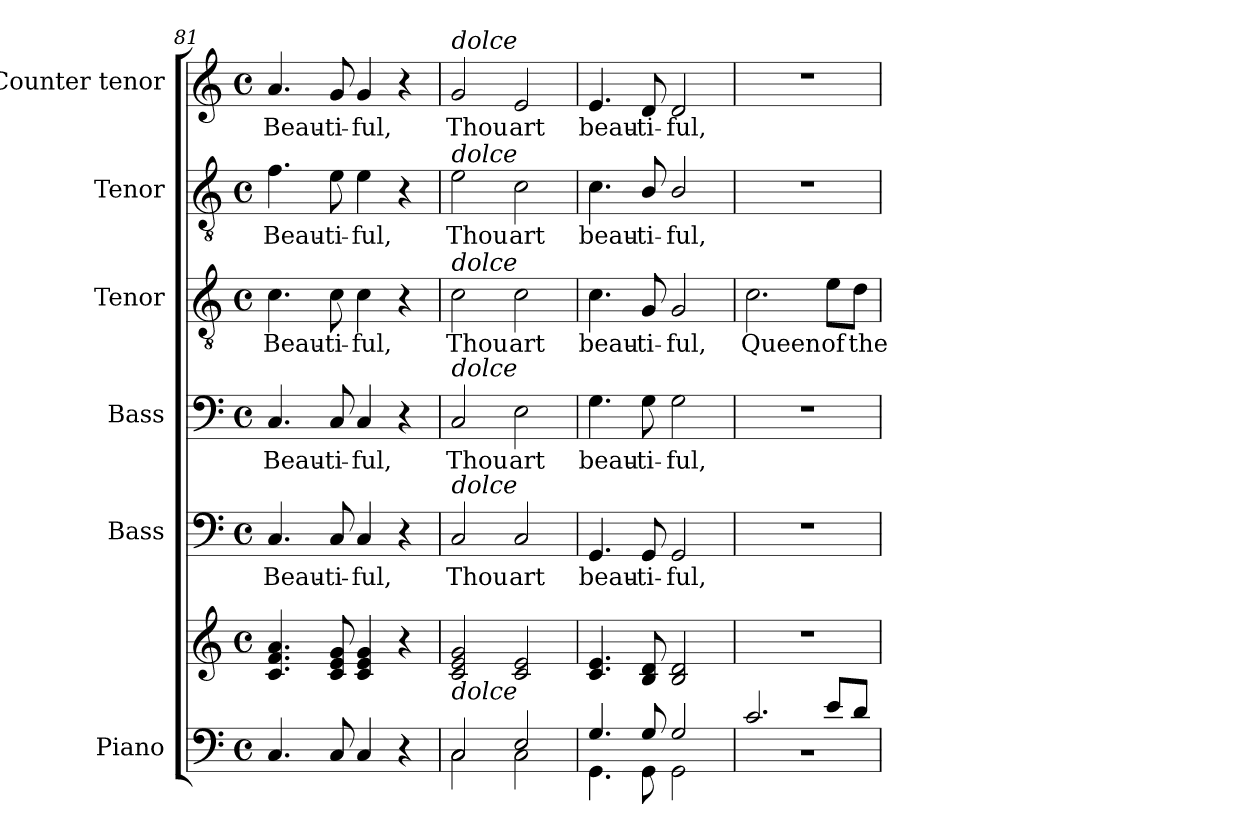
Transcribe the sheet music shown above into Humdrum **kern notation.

**kern	**kern	**kern	**text	**kern	**text	**kern	**text	**kern	**text	**kern	**text
*part6	*part6	*part5	*part5	*part4	*part4	*part3	*part3	*part2	*part2	*part1	*part1
*staff7	*staff6	*staff5	*staff5	*staff4	*staff4	*staff3	*staff3	*staff2	*staff2	*staff1	*staff1
*I"Piano	*	*I"Bass	*	*I"Bass	*	*I"Tenor	*	*I"Tenor	*	*I"Counter tenor	*
*I'Pno.	*	*I'B.	*	*I'B.	*	*I'T.	*	*I'T.	*	*	*
*clefF4	*clefG2	*clefF4	*	*clefF4	*	*clefGv2	*	*clefGv2	*	*clefG2	*
*	*	*	*	*	*	*ITrd7c12	*	*ITrd7c12	*	*	*
*k[]	*k[]	*k[]	*	*k[]	*	*k[]	*	*k[]	*	*k[]	*
*C:	*C:	*C:	*	*C:	*	*C:	*	*C:	*	*C:	*
*M4/4	*M4/4	*M4/4	*	*M4/4	*	*M4/4	*	*M4/4	*	*M4/4	*
*met(c)	*met(c)	*met(c)	*	*met(c)	*	*met(c)	*	*met(c)	*	*met(c)	*
=81	=81	=81	=81	=81	=81	=81	=81	=81	=81	=81	=81
!	!	!	!LO:LY:b:color=#000000	!	!	!	!	!	!	!	!
!	!	!	!	!	!LO:LY:b:color=#000000	!	!	!	!	!	!
!	!	!	!	!	!	!	!LO:LY:b:color=#000000	!	!	!	!
!	!	!	!	!	!	!	!	!	!LO:LY:b:color=#000000	!	!
!	!	!	!	!	!	!	!	!	!	!	!LO:LY:b:color=#000000
4.Ci/	4.ci/ 4.fi 4.ai	4.Ci/	Beau-	4.Ci/	Beau-	4.Ci\	Beau-	4.Fi\	Beau-	4.ai/	Beau-
!	!	!	!LO:LY:b:color=#000000	!	!	!	!	!	!	!	!
!	!	!	!	!	!LO:LY:b:color=#000000	!	!	!	!	!	!
!	!	!	!	!	!	!	!LO:LY:b:color=#000000	!	!	!	!
!	!	!	!	!	!	!	!	!	!LO:LY:b:color=#000000	!	!
!	!	!	!	!	!	!	!	!	!	!	!LO:LY:b:color=#000000
8Ci/	8ci/ 8ei 8gi	8Ci/	-ti-	8Ci/	-ti-	8Ci\	-ti-	8Ei\	-ti-	8gi/	-ti-
!	!	!	!LO:LY:b:color=#000000	!	!	!	!	!	!	!	!
!	!	!	!	!	!LO:LY:b:color=#000000	!	!	!	!	!	!
!	!	!	!	!	!	!	!LO:LY:b:color=#000000	!	!	!	!
!	!	!	!	!	!	!	!	!	!LO:LY:b:color=#000000	!	!
!	!	!	!	!	!	!	!	!	!	!	!LO:LY:b:color=#000000
4Ci/	4ci/ 4ei 4gi	4Ci/	-ful,	4Ci/	-ful,	4Ci\	-ful,	4Ei\	-ful,	4gi/	-ful,
4r	4r	4r	.	4r	.	4r	.	4r	.	4r	.
=82	=82	=82	=82	=82	=82	=82	=82	=82	=82	=82	=82
*^	*	*	*	*	*	*	*	*	*	*	*
!	!	!	!	!LO:LY:b:color=#000000	!	!	!	!	!	!	!	!
!	!	!	!	!	!	!LO:LY:b:color=#000000	!	!	!	!	!	!
!	!	!	!	!	!	!	!	!LO:LY:b:color=#000000	!	!	!	!
!	!	!	!	!	!	!	!	!	!	!LO:LY:b:color=#000000	!	!
!	!	!	!	!	!	!	!	!	!	!	!LO:TX:a:i:t=dolce	!
!	!	!	!	!	!	!	!	!	!LO:TX:a:i:t=dolce	!	!	!
!	!	!	!	!	!	!	!LO:TX:i:t=dolce	!	!	!	!	!
!	!	!	!	!	!LO:TX:a:i:t=dolce	!	!	!	!	!	!	!
!	!	!	!LO:TX:a:i:t=dolce	!	!	!	!	!	!	!	!	!
!	!	!LO:TX:b:i:t=dolce	!	!	!	!	!	!	!	!	!	!
!	!	!	!	!	!	!	!	!	!	!	!	!LO:LY:b:color=#000000
2Ci/	2Ci\	2ci/ 2ei 2gi	2Ci/	Thou	2Ci/	Thou	2Ci\	Thou	2Ei\	Thou	2gi/	Thou
!	!	!	!	!LO:LY:b:color=#000000	!	!	!	!	!	!	!	!
!	!	!	!	!	!	!LO:LY:b:color=#000000	!	!	!	!	!	!
!	!	!	!	!	!	!	!	!LO:LY:b:color=#000000	!	!	!	!
!	!	!	!	!	!	!	!	!	!	!LO:LY:b:color=#000000	!	!
!	!	!	!	!	!	!	!	!	!	!	!	!LO:LY:b:color=#000000
2Ei/	2Ci\	2ci/ 2ei	2Ci/	art	2Ei\	art	2Ci\	art	2Ci\	art	2ei/	art
=83	=83	=83	=83	=83	=83	=83	=83	=83	=83	=83	=83	=83
!	!	!	!	!LO:LY:b:color=#000000	!	!	!	!	!	!	!	!
!	!	!	!	!	!	!LO:LY:b:color=#000000	!	!	!	!	!	!
!	!	!	!	!	!	!	!	!LO:LY:b:color=#000000	!	!	!	!
!	!	!	!	!	!	!	!	!	!	!LO:LY:b:color=#000000	!	!
!	!	!	!	!	!	!	!	!	!	!	!	!LO:LY:b:color=#000000
4.Gi/	4.GGi\	4.ci/ 4.ei	4.GGi/	beau-	4.Gi\	beau-	4.Ci\	beau-	4.Ci\	beau-	4.ei/	beau-
!	!	!	!	!LO:LY:b:color=#000000	!	!	!	!	!	!	!	!
!	!	!	!	!	!	!LO:LY:b:color=#000000	!	!	!	!	!	!
!	!	!	!	!	!	!	!	!LO:LY:b:color=#000000	!	!	!	!
!	!	!	!	!	!	!	!	!	!	!LO:LY:b:color=#000000	!	!
!	!	!	!	!	!	!	!	!	!	!	!	!LO:LY:b:color=#000000
8Gi/	8GGi\	8Bi/ 8di	8GGi/	-ti-	8Gi\	-ti-	8GGi/	-ti-	8BBi/	-ti-	8di/	-ti-
!	!	!	!	!LO:LY:b:color=#000000	!	!	!	!	!	!	!	!
!	!	!	!	!	!	!LO:LY:b:color=#000000	!	!	!	!	!	!
!	!	!	!	!	!	!	!	!LO:LY:b:color=#000000	!	!	!	!
!	!	!	!	!	!	!	!	!	!	!LO:LY:b:color=#000000	!	!
!	!	!	!	!	!	!	!	!	!	!	!	!LO:LY:b:color=#000000
2Gi/	2GGi\	2Bi/ 2di	2GGi/	-ful,	2Gi\	-ful,	2GGi/	-ful,	2BBi/	-ful,	2di/	-ful,
=84	=84	=84	=84	=84	=84	=84	=84	=84	=84	=84	=84	=84
!	!	!	!	!	!	!	!	!LO:LY:b:color=#000000	!	!	!	!
2.ci/	1r	1r	1r	.	1r	.	2.Ci\	Queen	1r	.	1r	.
!	!	!	!	!	!	!	!	!LO:LY:b:color=#000000	!	!	!	!
8ei/L	.	.	.	.	.	.	8Ei\L	of	.	.	.	.
!	!	!	!	!	!	!	!	!LO:LY:b:color=#000000	!	!	!	!
8di/J	.	.	.	.	.	.	8Di\J	the	.	.	.	.
*v	*v	*	*	*	*	*	*	*	*	*	*	*
=	=	=	=	=	=	=	=	=	=	=	=
*-	*-	*-	*-	*-	*-	*-	*-	*-	*-	*-	*-
